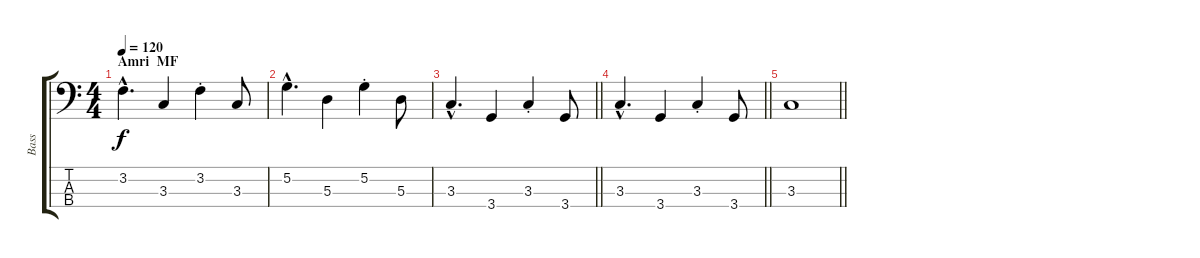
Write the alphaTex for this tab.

\track ("Bass" "Bass") {instrument electricbassfinger}
\staff {score tabs}
\tuning (G2 D2 A1 E1) {hide}
\ts (4 4)
\section ("" "Amri  MF")
\tempo 120
\clef f4
\ks c
3.2{hac}.4{d dy f} 3.3.4 3.2{st}.4 3.3.8 |
5.2{hac}.4{d} 5.3.4 5.2{st}.4 5.3.8 |
\barLineRight lightlight
3.3{hac}.4{d} 3.4.4 3.3{st}.4 3.4.8 |
\section ("" "")
\barLineRight lightlight
3.3{hac}.4{d} 3.4.4 3.3{st}.4 3.4.8 |
\barLineRight lightlight
3.3.1
